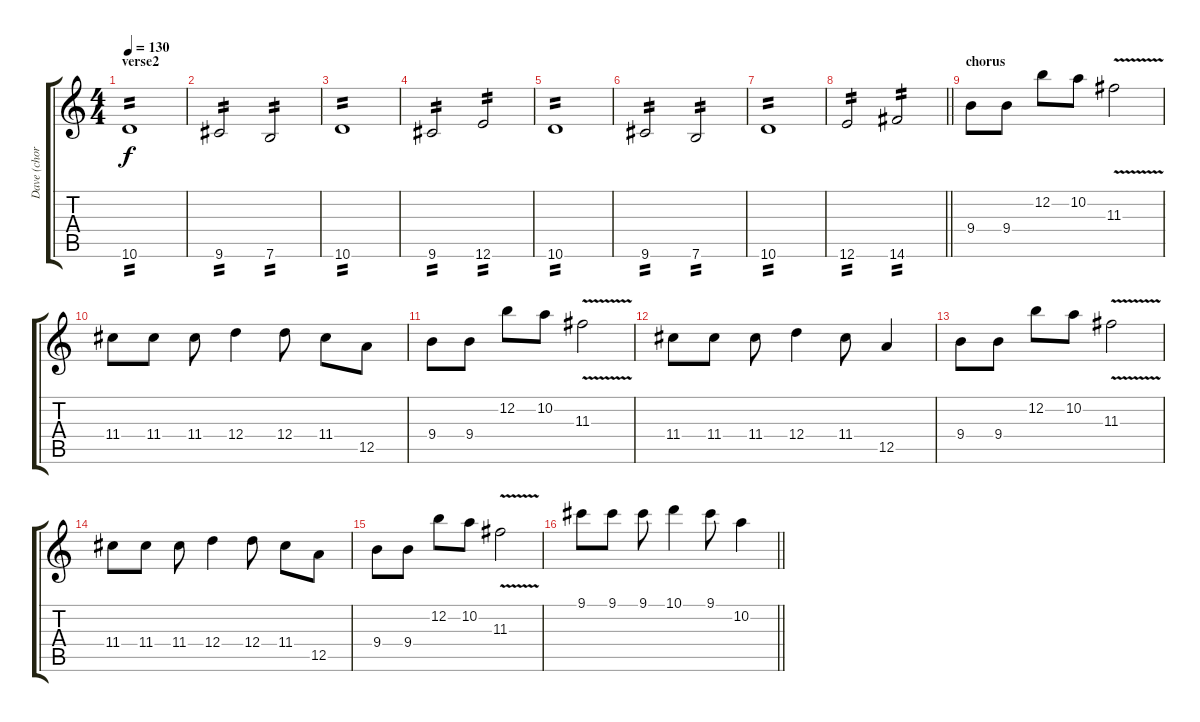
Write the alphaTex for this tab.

\track ("Dave (chorus)" "Dave (chor") {instrument electricguitarjazz}
\staff {score tabs}
\tuning (E4 B3 G3 D3 A2 E2) {hide}
\ts (4 4)
\section ("" "verse2")
\tempo 130
\clef g2
\ks c
10.6.1{tp 2 dy f} |
9.6.2{tp 2} 7.6.2{tp 2} |
10.6.1{tp 2} |
9.6.2{tp 2} 12.6.2{tp 2} |
10.6.1{tp 2} |
9.6.2{tp 2} 7.6.2{tp 2} |
10.6.1{tp 2} |
\barLineRight lightlight
12.6.2{tp 2} 14.6.2{tp 2} |
\section ("" "chorus")
9.4.8 9.4.8 12.2.8 10.2.8 11.3{v}.2 |
11.4.8 11.4.8 11.4.8 12.4.4 12.4.8 11.4.8 12.5.8 |
9.4.8 9.4.8 12.2.8 10.2.8 11.3{v}.2 |
11.4.8 11.4.8 11.4.8 12.4.4 11.4.8 12.5.4 |
9.4.8 9.4.8 12.2.8 10.2.8 11.3{v}.2 |
11.4.8 11.4.8 11.4.8 12.4.4 12.4.8 11.4.8 12.5.8 |
9.4.8 9.4.8 12.2.8 10.2.8 11.3{v}.2 |
\barLineRight lightlight
9.1.8 9.1.8 9.1.8 10.1.4 9.1.8 10.2.4
